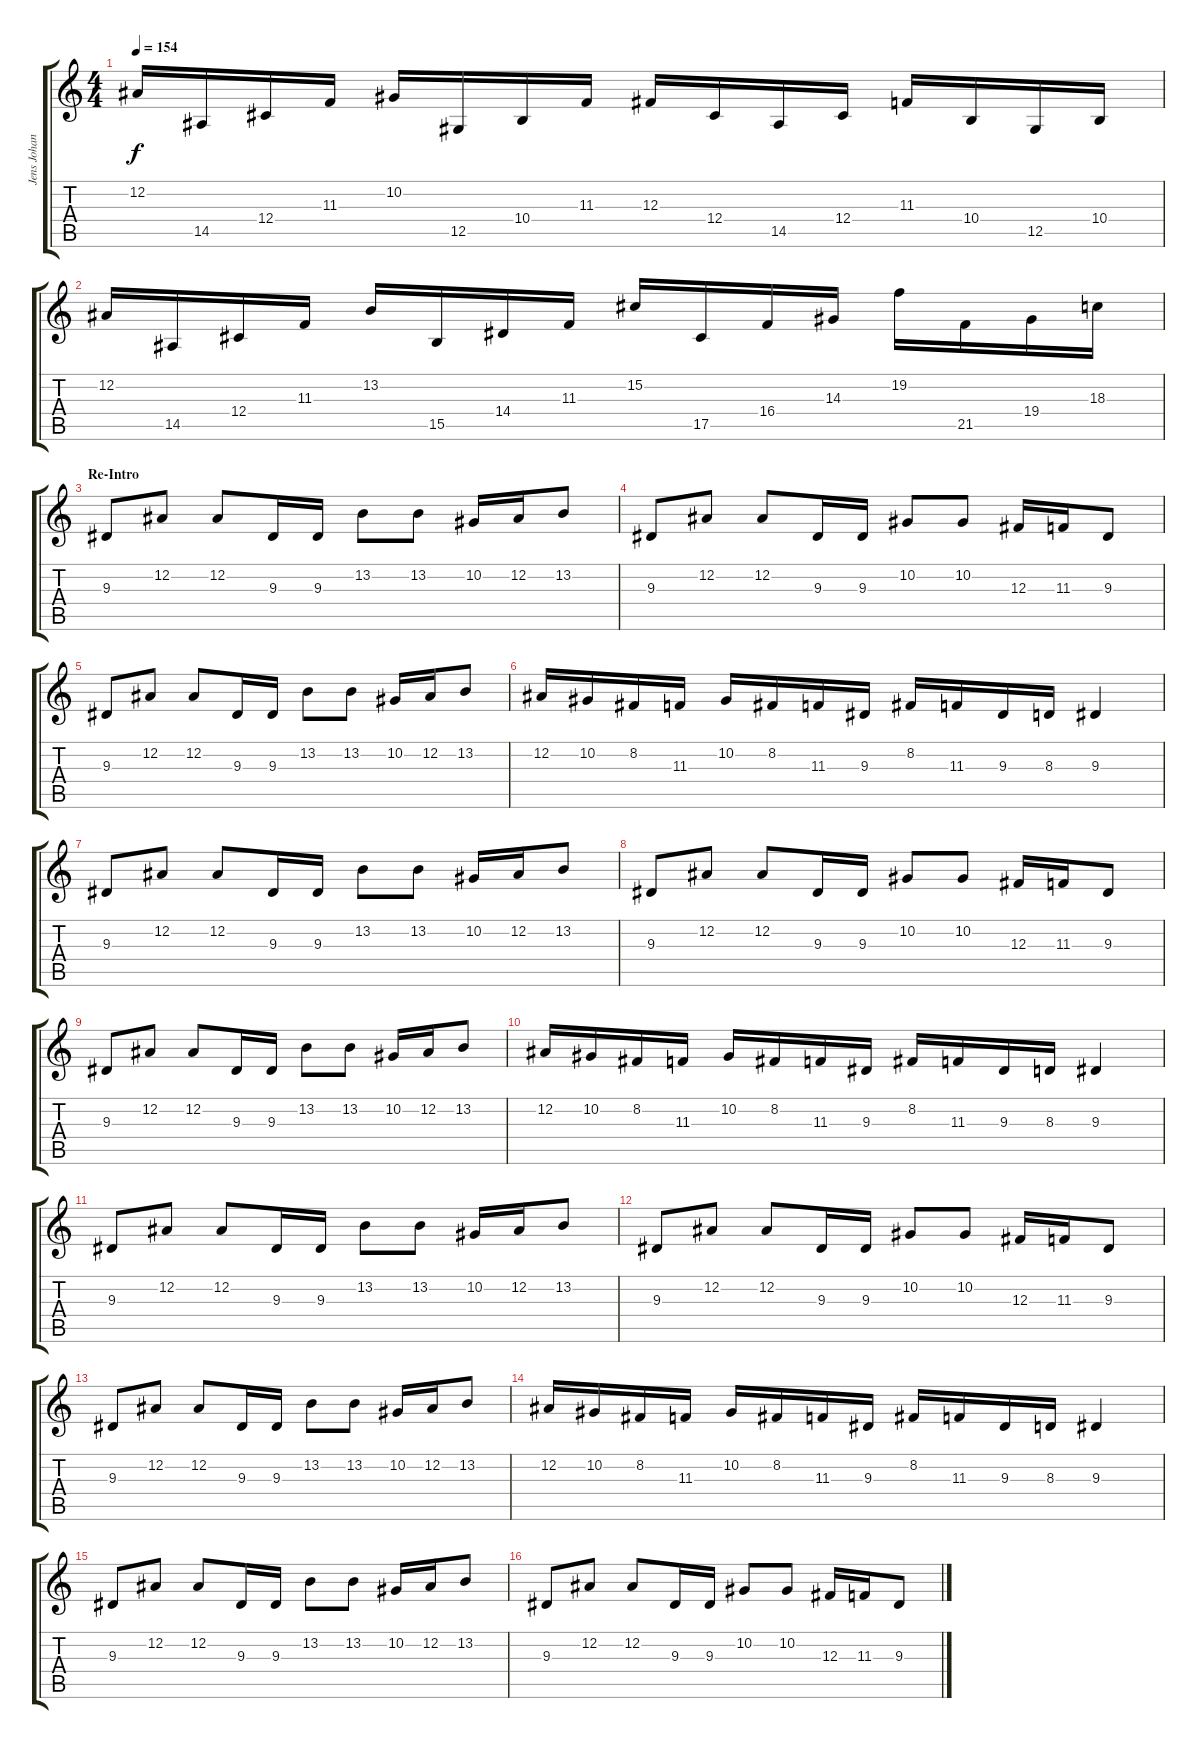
\track ("Jens Johansson - Keyboards" "Jens Johan") {instrument harpsichord}
\staff {score tabs}
\tuning (Eb4 Bb3 Gb3 Db3 Ab2 Eb2) {hide}
\ts (4 4)
\tempo 154
\clef g2
\ks c
12.2.16{dy f} 14.5.16 12.4.16 11.3.16 10.2.16 12.5.16 10.4.16 11.3.16 12.3.16 12.4.16 14.5.16 12.4.16 11.3.16 10.4.16 12.5.16 10.4.16 |
12.2.16 14.5.16 12.4.16 11.3.16 13.2.16 15.5.16 14.4.16 11.3.16 15.2.16 17.5.16 16.4.16 14.3.16 19.2.16 21.5.16 19.4.16 18.3.16 |
\section ("" "Re-Intro")
9.3.8 12.2.8 12.2.8 9.3.16 9.3.16 13.2.8 13.2.8 10.2.16 12.2.16 13.2.8 |
9.3.8 12.2.8 12.2.8 9.3.16 9.3.16 10.2.8 10.2.8 12.3.16 11.3.16 9.3.8 |
9.3.8 12.2.8 12.2.8 9.3.16 9.3.16 13.2.8 13.2.8 10.2.16 12.2.16 13.2.8 |
12.2.16 10.2.16 8.2.16 11.3.16 10.2.16 8.2.16 11.3.16 9.3.16 8.2.16 11.3.16 9.3.16 8.3.16 9.3.4 |
9.3.8 12.2.8 12.2.8 9.3.16 9.3.16 13.2.8 13.2.8 10.2.16 12.2.16 13.2.8 |
9.3.8 12.2.8 12.2.8 9.3.16 9.3.16 10.2.8 10.2.8 12.3.16 11.3.16 9.3.8 |
9.3.8 12.2.8 12.2.8 9.3.16 9.3.16 13.2.8 13.2.8 10.2.16 12.2.16 13.2.8 |
12.2.16 10.2.16 8.2.16 11.3.16 10.2.16 8.2.16 11.3.16 9.3.16 8.2.16 11.3.16 9.3.16 8.3.16 9.3.4 |
9.3.8 12.2.8 12.2.8 9.3.16 9.3.16 13.2.8 13.2.8 10.2.16 12.2.16 13.2.8 |
9.3.8 12.2.8 12.2.8 9.3.16 9.3.16 10.2.8 10.2.8 12.3.16 11.3.16 9.3.8 |
9.3.8 12.2.8 12.2.8 9.3.16 9.3.16 13.2.8 13.2.8 10.2.16 12.2.16 13.2.8 |
12.2.16 10.2.16 8.2.16 11.3.16 10.2.16 8.2.16 11.3.16 9.3.16 8.2.16 11.3.16 9.3.16 8.3.16 9.3.4 |
9.3.8 12.2.8 12.2.8 9.3.16 9.3.16 13.2.8 13.2.8 10.2.16 12.2.16 13.2.8 |
9.3.8 12.2.8 12.2.8 9.3.16 9.3.16 10.2.8 10.2.8 12.3.16 11.3.16 9.3.8
